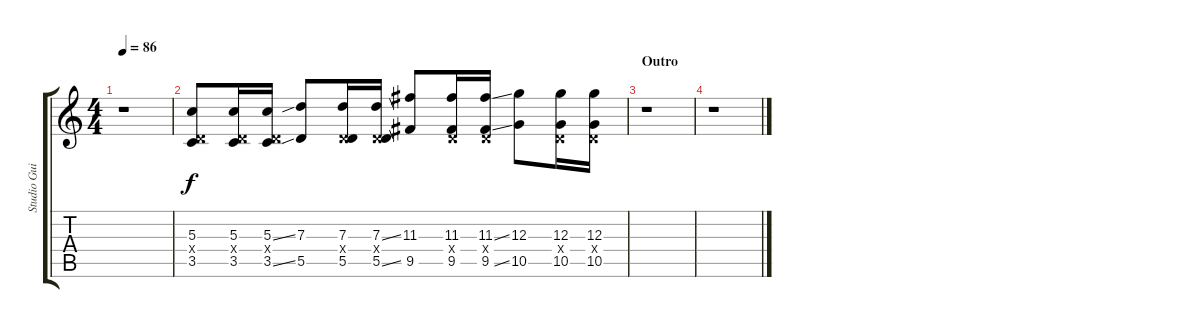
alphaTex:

\track ("Studio Guitar" "Studio Gui") {instrument distortionguitar}
\staff {score tabs}
\tuning (E4 B3 G3 D3 A2 E2) {hide}
\ts (4 4)
\tempo 86
\clef g2
\ks c
r.1{dy f} |
(5.3 0.4{x} 3.5).8 (5.3 0.4{x} 3.5).16 (5.3{ss} 0.4{x} 3.5{ss}).16 (7.3 5.5).8 (7.3 0.4{x} 5.5).16 (7.3{ss} 0.4{x} 5.5{ss}).16 (11.3 9.5).8 (11.3 0.4{x} 9.5).16 (11.3{ss} 0.4{x} 9.5{ss}).16 (12.3 10.5).8 (12.3 0.4{x} 10.5).16 (12.3 0.4{x} 10.5).16 |
\section ("" "Outro")
r.1 |
r.1
